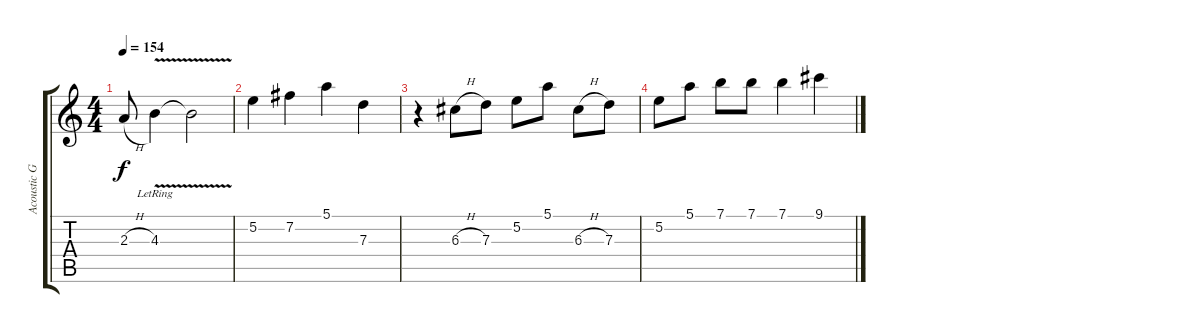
\track ("Acoustic Guitar 2" "Acoustic G") {instrument acousticguitarsteel}
\staff {score tabs}
\tuning (E4 B3 G3 D3 A2 E2) {hide}
\ts (4 4)
\tempo 154
\clef g2
\ks c
2.3{h}.8{dy f} 4.3{v lr}.4 4.3{t}.2 |
5.2.4 7.2.4 5.1.4 7.3.4 |
r.4 6.3{h}.8 7.3.8 5.2.8 5.1.8 6.3{h}.8 7.3.8 |
5.2.8 5.1.8 7.1.8 7.1.8 7.1.4 9.1.4
